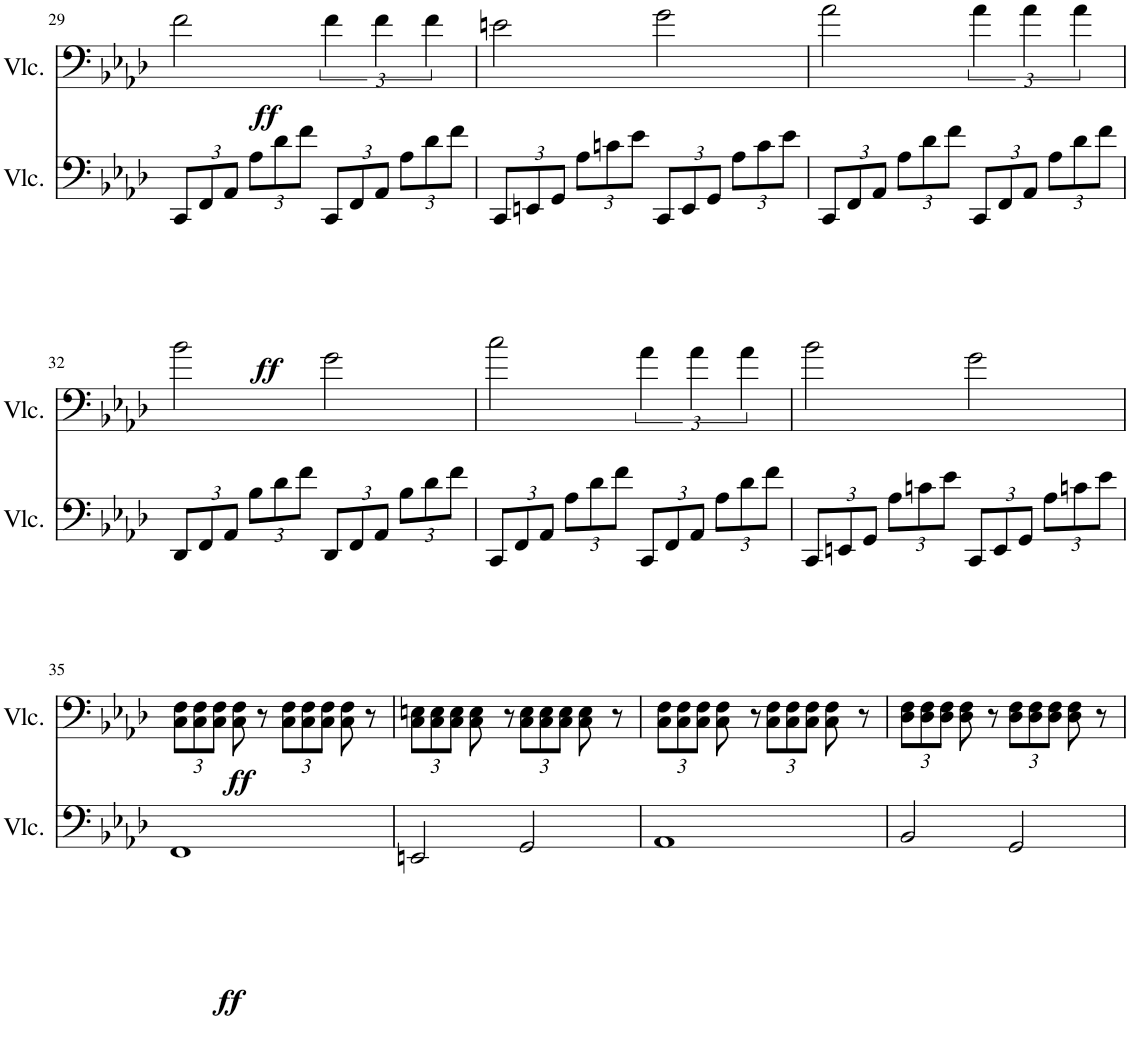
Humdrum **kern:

**kern	**dynam	**kern	**dynam
*part2	*part2	*part1	*part1
*staff2	*staff2	*staff1	*staff1
*I"Violoncello	*	*I"Violoncello	*
*I'Vlc.	*	*I'Vlc.	*
!!LO:PB:g=z
*clefF4	*	*clefF4	*
*k[b-e-a-d-]	*	*k[b-e-a-d-]	*
*M4/4	*	*M4/4	*
*Xbrackettup	*	*	*
=29	=29	=29	=29
!	!LO:DY:b	!	!LO:DY:b
12CC/L	ff	2f\	ff
12FF/	.	.	.
12AA-/J	.	.	.
12A-\L	.	.	.
12d-\	.	.	.
12f\J	.	.	.
12CC/L	.	6f\	.
12FF/	.	.	.
12AA-/J	.	6f\	.
12A-\L	.	.	.
12d-\	.	6f\	.
12f\J	.	.	.
=30	=30	=30	=30
12CC/L	.	2en\	.
12EEn/	.	.	.
12GG/J	.	.	.
12A-\L	.	.	.
12cn\	.	.	.
12e-\J	.	.	.
12CC/L	.	2g\	.
12EE/	.	.	.
12GG/J	.	.	.
12A-\L	.	.	.
12c\	.	.	.
12e-\J	.	.	.
=31	=31	=31	=31
12CC/L	.	2a-\	.
12FF/	.	.	.
12AA-/J	.	.	.
12A-\L	.	.	.
12d-\	.	.	.
12f\J	.	.	.
12CC/L	.	6a-\	.
12FF/	.	.	.
12AA-/J	.	6a-\	.
12A-\L	.	.	.
12d-\	.	6a-\	.
12f\J	.	.	.
!!LO:LB:g=z
=32	=32	=32	=32
12DD-/L	.	2b-\	.
12FF/	.	.	.
12AA-/J	.	.	.
12B-\L	.	.	.
12d-\	.	.	.
12f\J	.	.	.
12DD-/L	.	2g\	.
12FF/	.	.	.
12AA-/J	.	.	.
12B-\L	.	.	.
12d-\	.	.	.
12f\J	.	.	.
=33	=33	=33	=33
12CC/L	.	2cc\	.
12FF/	.	.	.
12AA-/J	.	.	.
12A-\L	.	.	.
12d-\	.	.	.
12f\J	.	.	.
12CC/L	.	6a-\	.
12FF/	.	.	.
12AA-/J	.	6a-\	.
12A-\L	.	.	.
12d-\	.	6a-\	.
12f\J	.	.	.
=34	=34	=34	=34
12CC/L	.	2b-\	.
12EEn/	.	.	.
12GG/J	.	.	.
12A-\L	.	.	.
12cn\	.	.	.
12e-\J	.	.	.
12CC/L	.	2g\	.
12EE/	.	.	.
12GG/J	.	.	.
12A-\L	.	.	.
12cn\	.	.	.
12e-\J	.	.	.
!!LO:LB:g=z
=35	=35	=35	=35
*	*	*Xbrackettup	*
!	!LO:DY:b	!	!LO:DY:b
1FF	ff	12C\ 12F\L	ff
.	.	12C\ 12F\	.
.	.	12C\ 12F\J	.
.	.	8C\ 8F\	.
.	.	8r	.
.	.	12C\ 12F\L	.
.	.	12C\ 12F\	.
.	.	12C\ 12F\J	.
.	.	8C\ 8F\	.
.	.	8r	.
=36	=36	=36	=36
2EEn/	.	12C\ 12En\L	.
.	.	12C\ 12E\	.
.	.	12C\ 12E\J	.
.	.	8C\ 8E\	.
.	.	8r	.
2GG/	.	12C\ 12E\L	.
.	.	12C\ 12E\	.
.	.	12C\ 12E\J	.
.	.	8C\ 8E\	.
.	.	8r	.
=37	=37	=37	=37
1AA-	.	12C\ 12F\L	.
.	.	12C\ 12F\	.
.	.	12C\ 12F\J	.
.	.	8C\ 8F\	.
.	.	8r	.
.	.	12C\ 12F\L	.
.	.	12C\ 12F\	.
.	.	12C\ 12F\J	.
.	.	8C\ 8F\	.
.	.	8r	.
=38	=38	=38	=38
2BB-/	.	12D-\ 12F\L	.
.	.	12D-\ 12F\	.
.	.	12D-\ 12F\J	.
.	.	8D-\ 8F\	.
.	.	8r	.
2GG/	.	12D-\ 12F\L	.
.	.	12D-\ 12F\	.
.	.	12D-\ 12F\J	.
.	.	8D-\ 8F\	.
.	.	8r	.
=	=	=	=
*-	*-	*-	*-
